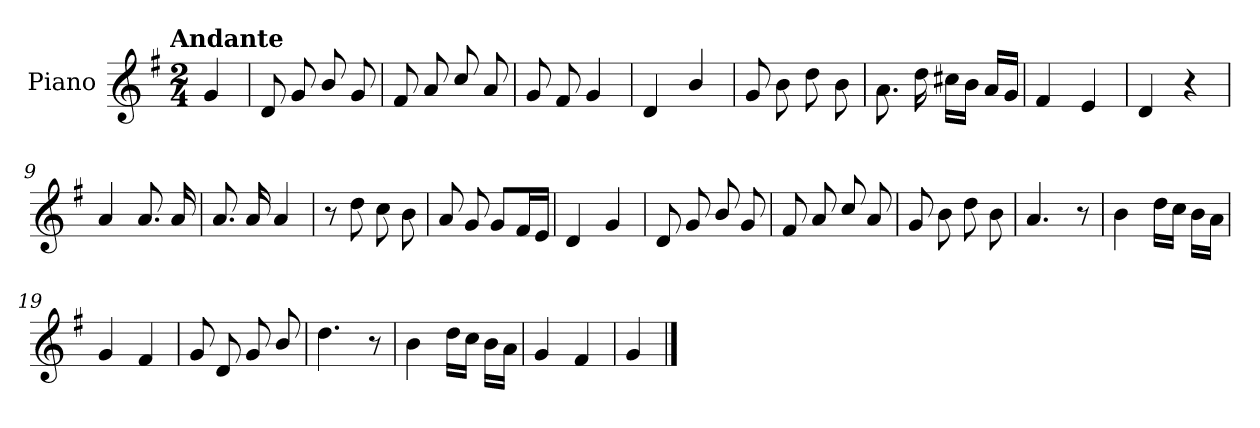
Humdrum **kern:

**kern
*part1
*staff1
*I"Piano
*I'Pno.
*clefG2
*k[f#]
!!LO:TX:omd:t=Andante
*M2/4
*MM92
=
4g/
=1
8d/
8g/
8b/
8g/
=2
8f#/
8a/
8cc/
8a/
=3
8g/
8f#/
4g/
=4
4d/
4b/
=5
8g/
8b\
8dd\
8b\
!!LO:LB:g=z
=6
8.a\
16dd\
16cc#X\LL
16b\JJ
16a/LL
16g/JJ
=7
4f#/
4e/
=8
4d/
4r
=9
4a/
8.a/
16a/
=10
8.a/
16a/
4a/
=11
8r
8dd\
8cc\
8b\
!!LO:LB:g=z
=12
8a/
8g/
8g/L
16f#/L
16e/JJ
=13
4d/
4g/
=14
8d/
8g/
8b/
8g/
=15
8f#/
8a/
8cc/
8a/
=16
8g/
8b\
8dd\
8b\
=17
4.a/
8r
=18
4b\
16dd\LL
16cc\JJ
16b\LL
16a\JJ
!!LO:LB:g=z
=19
4g/
4f#/
=20
8g/
8d/
8g/
8b/
=21
4.dd\
8r
=22
4b\
16dd\LL
16cc\JJ
16b\LL
16a\JJ
=23
4g/
4f#/
=24
4g/
==
*-
